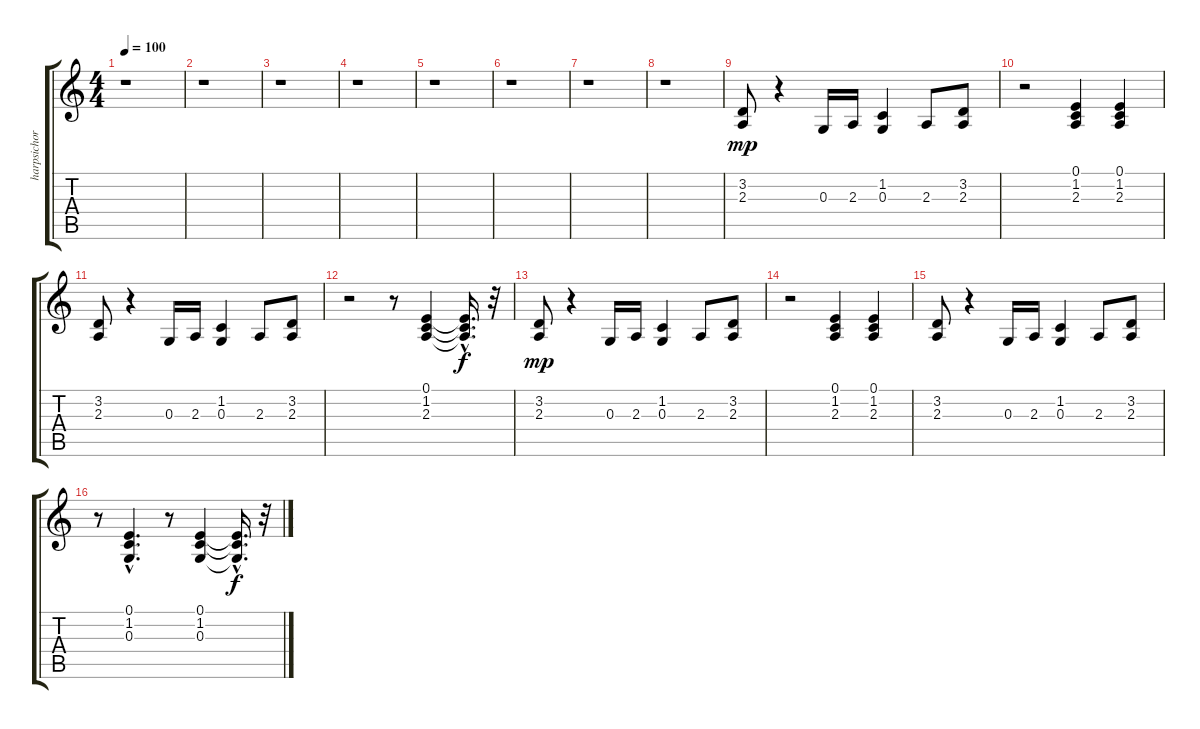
\track ("harpsichord" "harpsichor") {instrument harpsichord}
\staff {score tabs}
\tuning (E4 B3 G3 D3 A2 E2) {hide}
\ts (4 4)
\tempo 100
\clef g2
\ks c
r.1{dy f} |
r.1 |
r.1 |
r.1 |
r.1 |
r.1 |
r.1 |
r.1 |
(3.2 2.3).8{dy mp} r.4 0.3.16 2.3.16 (1.2 0.3).4 2.3.8 (3.2 2.3).8 |
r.2 (0.1 1.2 2.3).4 (0.1 1.2 2.3).4 |
(3.2 2.3).8 r.4 0.3.16 2.3.16 (1.2 0.3).4 2.3.8 (3.2 2.3).8 |
r.2 r.8 (0.1 1.2 2.3).4 (0.1{hac t} 1.2{hac t} 2.3{hac t}).16{d dy f} r.32 |
(3.2 2.3).8{dy mp} r.4 0.3.16 2.3.16 (1.2 0.3).4 2.3.8 (3.2 2.3).8 |
r.2 (0.1 1.2 2.3).4 (0.1 1.2 2.3).4 |
(3.2 2.3).8 r.4 0.3.16 2.3.16 (1.2 0.3).4 2.3.8 (3.2 2.3).8 |
r.8 (0.1{hac} 1.2{hac} 0.3{hac}).4{d} r.8 (0.1 1.2 0.3).4 (0.1{hac t} 1.2{hac t} 0.3{hac t}).16{d dy f} r.32
